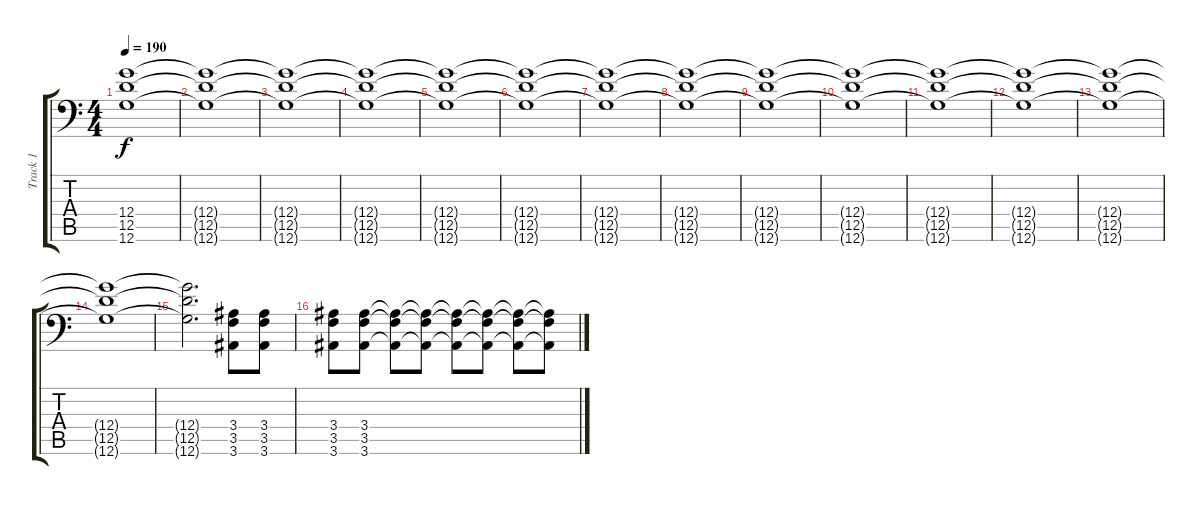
\track ("Track 1" "Track 1") {instrument distortionguitar}
\staff {score tabs}
\tuning (A3 F3 C3 G2 D2 G1) {hide}
\ts (4 4)
\tempo 190
\clef f4
\ks c
(12.4{t} 12.5{t} 12.6{t}).1{dy f} |
(12.4{t} 12.5{t} 12.6{t}).1 |
(12.4{t} 12.5{t} 12.6{t}).1 |
(12.4{t} 12.5{t} 12.6{t}).1 |
(12.4{t} 12.5{t} 12.6{t}).1 |
(12.4{t} 12.5{t} 12.6{t}).1 |
(12.4{t} 12.5{t} 12.6{t}).1 |
(12.4{t} 12.5{t} 12.6{t}).1 |
(12.4{t} 12.5{t} 12.6{t}).1 |
(12.4{t} 12.5{t} 12.6{t}).1 |
(12.4{t} 12.5{t} 12.6{t}).1 |
(12.4{t} 12.5{t} 12.6{t}).1 |
(12.4{t} 12.5{t} 12.6{t}).1 |
(12.4{t} 12.5{t} 12.6{t}).1 |
(12.4{t} 12.5{t} 12.6{t}).2{d} (3.4 3.5 3.6).8 (3.4 3.5 3.6).8 |
(3.4 3.5 3.6).8 (3.4 3.5 3.6).8 (3.4{t} 3.5{t} 3.6{t}).8 (3.4{t} 3.5{t} 3.6{t}).8 (3.4{t} 3.5{t} 3.6{t}).8 (3.4{t} 3.5{t} 3.6{t}).8 (3.4{t} 3.5{t} 3.6{t}).8 (3.4{t} 3.5{t} 3.6{t}).8
